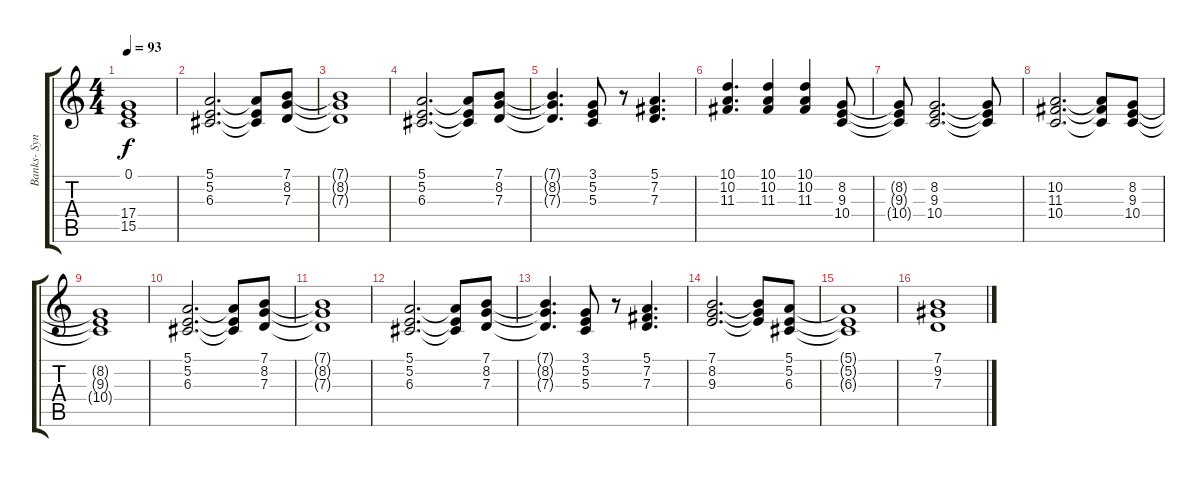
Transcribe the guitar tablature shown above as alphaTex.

\track ("Banks- Synth2" "Banks- Syn") {instrument pad2warm}
\staff {score tabs}
\tuning (E4 B3 G3 D3 A2 E2) {hide}
\ts (4 4)
\tempo 93
\clef g2
\ks c
(0.1{t} 17.4{t} 15.5{t}).1{dy f} |
(5.1 5.2 6.3).2{d} (5.1{t} 5.2{t} 6.3{t}).8 (7.1 8.2 7.3).8 |
(7.1{t} 8.2{t} 7.3{t}).1 |
(5.1 5.2 6.3).2{d} (5.1{t} 5.2{t} 6.3{t}).8 (7.1 8.2 7.3).8 |
(7.1{t} 8.2{t} 7.3{t}).4{d} (3.1 5.2 5.3).8 r.8 (5.1 7.2 7.3).4{d} |
(10.1 10.2 11.3).4{d} (10.1 10.2 11.3).4 (10.1 10.2 11.3).4 (8.2 9.3 10.4).8 |
(8.2{t} 9.3{t} 10.4{t}).8 (8.2 9.3 10.4).2{d} (8.2{t} 9.3{t} 10.4{t}).8 |
(10.2 11.3 10.4).2{d} (10.2{t} 11.3{t} 10.4{t}).8 (8.2 9.3 10.4).8 |
(8.2{t} 9.3{t} 10.4{t}).1 |
(5.1 5.2 6.3).2{d} (5.1{t} 5.2{t} 6.3{t}).8 (7.1 8.2 7.3).8 |
(7.1{t} 8.2{t} 7.3{t}).1 |
(5.1 5.2 6.3).2{d} (5.1{t} 5.2{t} 6.3{t}).8 (7.1 8.2 7.3).8 |
(7.1{t} 8.2{t} 7.3{t}).4{d} (3.1 5.2 5.3).8 r.8 (5.1 7.2 7.3).4{d} |
(7.1 8.2 9.3).2{d instrument pad2warm} (7.1{t} 8.2{t} 9.3{t}).8 (5.1 5.2 6.3).8 |
(5.1{t} 5.2{t} 6.3{t}).1 |
(7.1 9.2 7.3).1
